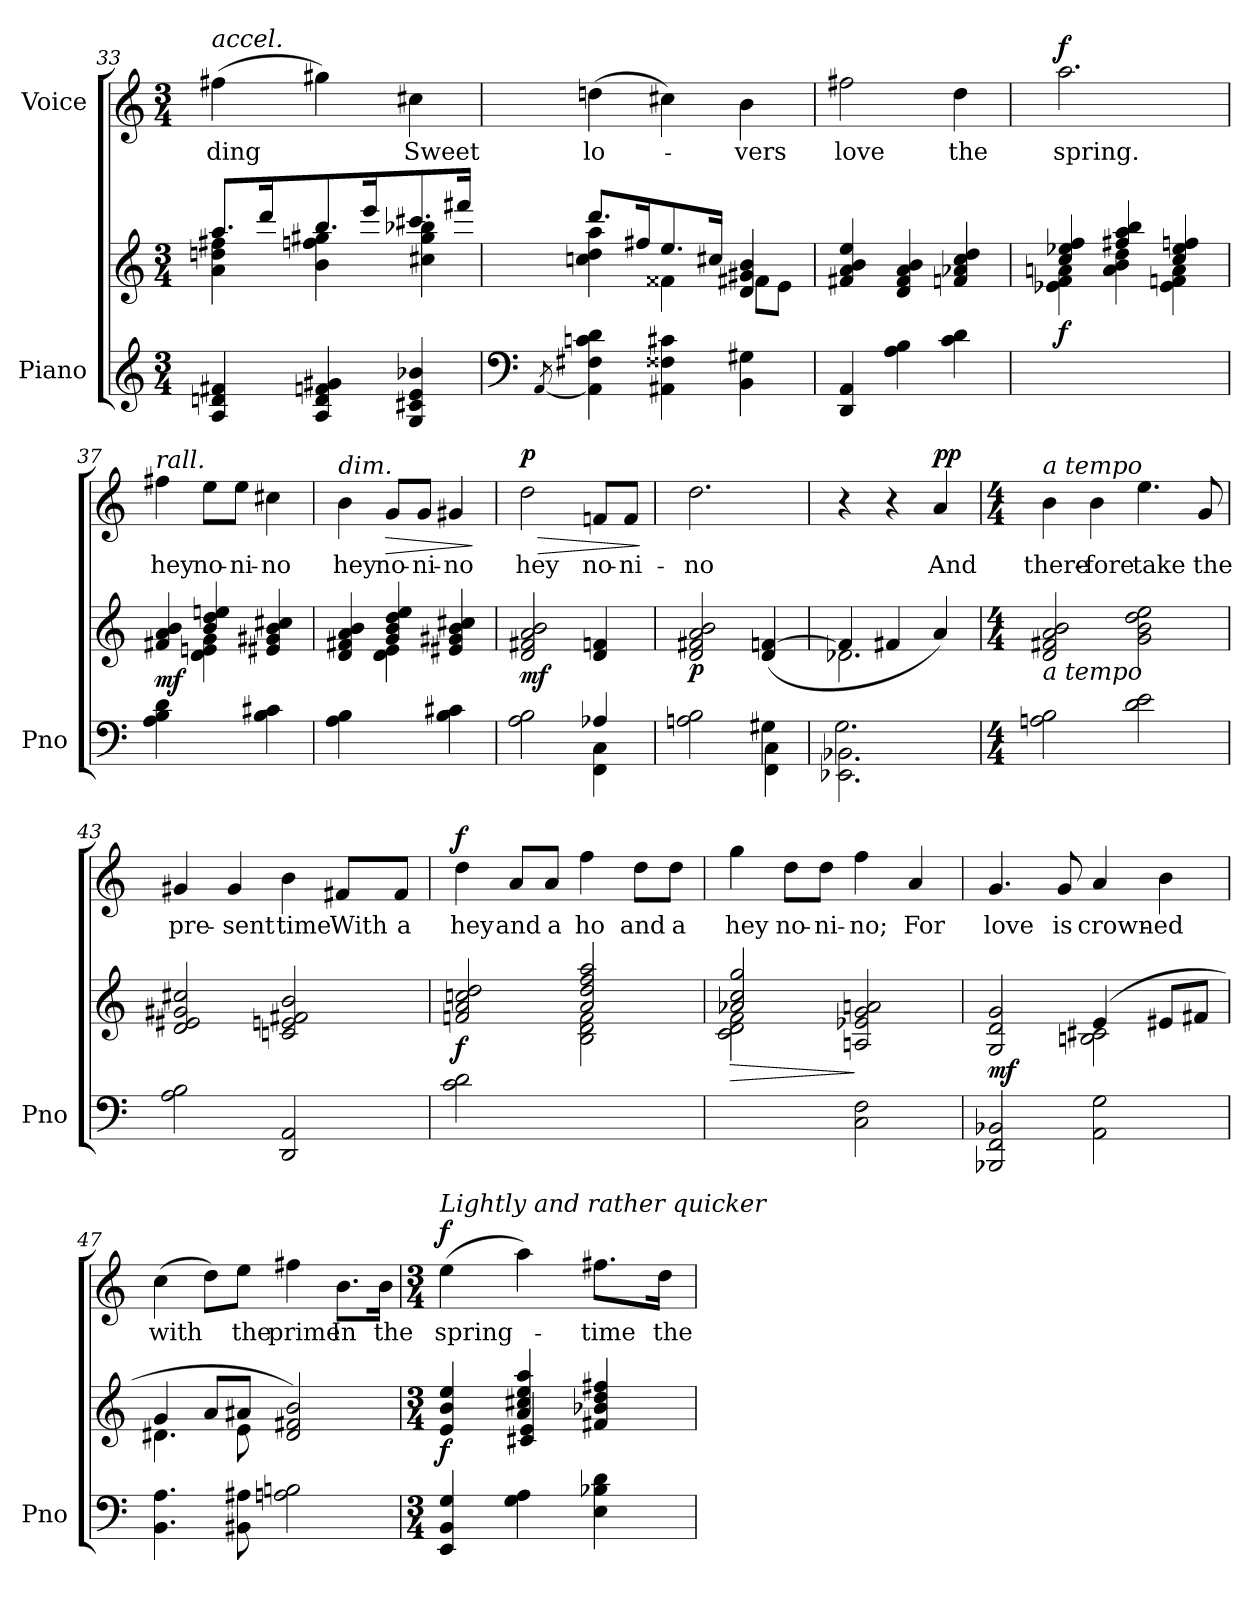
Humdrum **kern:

**kern	**kern	**dynam	**kern	**text	**dynam
*part2	*part2	*part2	*part1	*part1	*part1
*staff3	*staff2	*staff2/3	*staff1	*staff1	*staff1
*I"Piano	*	*	*I"Voice	*	*
*I'Pno	*	*	*	*	*
*clefG2	*clefG2	*	*clefG2	*	*
*k[]	*k[]	*	*k[]	*	*
*M3/4	*M3/4	*	*M3/4	*	*
=33	=33	=33	=33	=33	=33
*	*^	*	*	*	*
!	!	!	!	!LO:TX:a:i:t=accel.	!	!
4A/ 4dn/ 4f#X/	8.aa/L	4a\ 4ddn\ 4ff#X\	.	(4ff#X\	ding	.
.	16ddd/K	.	.	.	.	.
4A/ 4d/ 4fn/ 4g#X/	8.bb/	4b\ 4ffn\ 4gg#X\	.	4gg#X\)	.	.
.	16eee/K	.	.	.	.	.
4G/ 4c#X/ 4e/ 4b-X/	8.ccc#X/	4cc#X\ 4gg#\ 4bb-X\	.	4cc#X\	Sweet	.
.	16fff#X/Jk	.	.	.	.	.
=34	=34	=34	=34	=34	=34	=34
*clefF4	*	*	*	*	*	*
[<8qAA/	.	.	.	.	.	.
4AA\] 4F#X\ 4cn\ 4d\	8.ddd/L	4ccn\ 4dd\ 4aa\	.	(4ddni\	lo-	.
.	16ff#X/K	.	.	.	.	.
4AA#X\ 4F##X\ 4c#X\	8.ee/	4f##X\	.	4cc#X\)	.	.
.	16cc#X/Jk	.	.	.	.	.
4BB\ 4G#X\	4d/ 4g#X/ 4b/	8f#X\L	.	4b\	-vers	.
.	.	8e\J	.	.	.	.
*	*v	*v	*	*	*	*
=35	=35	=35	=35	=35	=35
4DD/ 4AA/	4f#X/ 4a/ 4b/ 4ee/	.	2ff#X\	love	.
4A\ 4B\	4d/ 4f#/ 4a/ 4b/	.	.	.	.
4c\ 4d\	4fn/ 4a-X/ 4cc/ 4dd/	.	4dd\	the	.
=36	=36	=36	=36	=36	=36
*	*^	*	*	*	*
!	!	!	!LO:DY:a=2	!	!	!LO:DY:a
2.ryy	4cc/ 4ee-X/ 4ff/	4e-X\ 4f\ 4an\	f	2.aa\	spring.	f
.	4ff#X/ 4aa/ 4bb/	4a\ 4b\ 4dd\	.	.	.	.
.	4cc/ 4ee-/ 4ffn/	4e-\ 4fn\ 4a\	.	.	.	.
=37	=37	=37	=37	=37	=37	=37
!	!	!	!	!LO:TX:a:i:t=rall.	!	!
!	!	!	!LO:DY:b	!	!	!
4A\ 4B\ 4d\	4f#X/ 4a/ 4b/	4ryy	mf	4ff#X\	hey	.
4ryy	4b/ 4dd/ 4een/	4d\ 4en\ 4g\	.	8ee\L	no-	.
.	.	.	.	8ee\J	-ni-	.
4B\ 4c#X\	4e#X/ 4g#X/ 4b/ 4cc#X/	4ryy	.	4cc#X\	-no	.
=38	=38	=38	=38	=38	=38	=38
!	!	!	!	!LO:TX:a:i:t=dim.	!	!
4A\ 4B\	4d/ 4f#X/ 4a/ 4b/	4ryy	.	4b\	hey	.
!	!	!	!	!	!	!LO:HP:b
4ryy	4g/ 4b/ 4dd/ 4ee/	4d\ 4e\	.	8g/L	no-	>
.	.	.	.	8g/J	-ni-	.
4B\ 4c#X\	4e#X/ 4g#X/ 4b/ 4cc#X/	4ryy	.	4g#X/	-no	.
*	*v	*v	*	*	*	*
.	.	.	.	.	]
=39	=39	=39	=39	=39	=39
*^	*	*	*	*	*
!	!	!	!LO:DY:b	!	!	!LO:HP:b
!	!	!	!	!	!	!LO:DY:n=1:a
2A\ 2B\	2ryy	2d/ 2f#X/ 2a/ 2b/	mf	2dd\	hey	> p
4A-X/	4FF\ 4C\	4d/ 4fn/	.	8fni/L	no-	.
.	.	.	.	8f/J	-ni-	.
*v	*v	*	*	*	*	*
.	.	.	.	.	]
=40	=40	=40	=40	=40	=40
*^	*	*	*	*	*
!	!	!	!LO:DY:b	!	!	!
2ryy	2An\ 2B\	2d/ 2f#X/ 2a/ 2b/	p	2.dd\	-no	.
4G#X\	4FF\ 4C\	(>4d/ [4fn/	.	.	.	.
=41	=41	=41	=41	=41	=41	=41
*	*	*^	*	*	*	*
2.EE-X\ 2.BB-X\	2.G\	4f/]	2.d-X\	.	4r	.	.
.	.	4f#X/	.	.	4r	.	.
!	!	!	!	!	!	!	!LO:DY:a
.	.	4a/)	.	.	4a/	And	pp
*v	*v	*	*	*	*	*	*
*	*v	*v	*	*	*	*
=42	=42	=42	=42	=42	=42
*M4/4	*M4/4	*	*M4/4	*	*
!	!	!	!LO:TX:a:i:t=a tempo	!	!
!	!LO:TX:b:i:t=a tempo	!	!	!	!
2An\ 2B\	2d/ 2f#X/ 2a/ 2b/	.	4b\	there-	.
.	.	.	4b\	-fore	.
2d\ 2e\	2g\ 2b\ 2dd\ 2ee\	.	4.ee\	take	.
.	.	.	8g/	the	.
=43	=43	=43	=43	=43	=43
2A\ 2B\	2d/ 2e#X/ 2g#X/ 2cc#X/	.	4g#X/	pre-	.
.	.	.	4g#/	-sent	.
2DD/ 2AA/	2cn/ 2en/ 2f#X/ 2b/	.	4b\	time	.
.	.	.	8f#X/L	With	.
.	.	.	8f#/J	a	.
=44	=44	=44	=44	=44	=44
*	*^	*	*	*	*
!	!	!	!LO:DY:b	!	!	!LO:DY:a
2c\ 2d\	2fn/ 2a/ 2ccn/ 2dd/	2ryy	f	4dd\	hey	f
.	.	.	.	8a/L	and	.
.	.	.	.	8a/J	a	.
2ryy	2a/ 2dd/ 2ff/ 2aa/	2B\ 2d\ 2f\	.	4ff\	ho	.
.	.	.	.	8dd\L	and	.
.	.	.	.	8dd\J	a	.
=45	=45	=45	=45	=45	=45	=45
!	!	!	!LO:HP:b	!	!	!
2ryy	2a-X/ 2cc/ 2gg/	2c\ 2d\ 2f\	>	4gg\	hey	.
.	.	.	.	8dd\L	no-	.
.	.	.	.	8dd\J	-ni-	.
2C\ 2F\	2An/ 2e-X/ 2g/ 2an/	2ryy	]	4ff\	-no;	.
.	.	.	.	4a/	For	.
=46	=46	=46	=46	=46	=46	=46
!	!	!	!LO:DY:b	!	!	!
2BBB-X/ 2FF/ 2BB-X/	2G/ 2d/ 2g/	2ryy	mf	4.g/	love	.
.	.	.	.	8g/	is	.
2AA\ 2G\	(4e/	2Bn\ 2c#X\	.	4a/	crown-	.
.	8e#X/L	.	.	4b\	-ed	.
.	8f#X/J	.	.	.	.	.
=47	=47	=47	=47	=47	=47	=47
4.BB\ 4.A\	4g/	4.d#X\	.	(4cc\	with	.
.	8a/L	.	.	8dd\L)	.	.
8BB#X\ 8A#X\	8a#X/J	8e\	.	8ee\J	the	.
2An\ 2Bn\	2d#/ 2f#X/ 2b/)	2ryy	.	4ff#X\	prime	.
.	.	.	.	8.b\L	In	.
.	.	.	.	16b\Jk	the	.
=48	=48	=48	=48	=48	=48	=48
*M3/4	*M3/4	*	*	*M3/4	*	*
*^	*	*	*	*	*	*
!	!	!	!	!	!LO:TX:a:i:t=Lightly and rather quicker	!	!
!	!	!	!	!LO:DY:b	!	!	!LO:DY:a
4EE/ 4BB/ 4G/	4ryy	4e/ 4b/ 4ee/	4ryy	f	(4ee\	spring-	f
4ryy	4G\ 4A\	4a/ 4cc#X/ 4ee/ 4aa/	4c#X/ 4e/	.	4aa\)	.	.
4E\ 4B-X\ 4d\	4ryy	4f#X/ 4b-X/ 4dd/ 4ff#X/	4ryy	.	8.ff#X\L	-time	.
.	.	.	.	.	16dd\Jk	the	.
*v	*v	*	*	*	*	*	*
*	*v	*v	*	*	*	*
=	=	=	=	=	=
*-	*-	*-	*-	*-	*-
